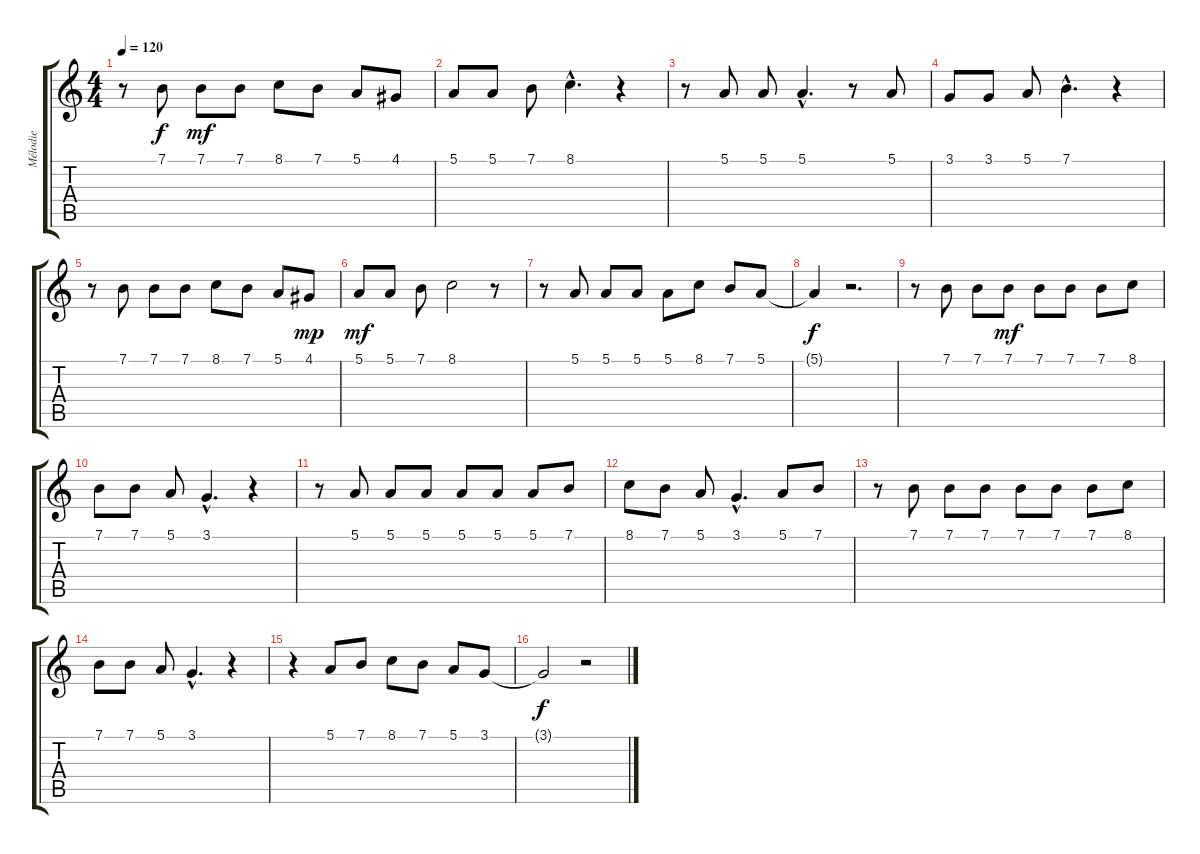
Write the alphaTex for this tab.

\track ("Mélodie" "Mélodie") {instrument tenorsax}
\staff {score tabs}
\tuning (E4 B3 G3 D3 A2 E2) {hide}
\ts (4 4)
\tempo 120
\clef g2
\ks c
r.8{dy f} 7.1.8 7.1.8{dy mf} 7.1.8 8.1.8 7.1.8 5.1.8 4.1.8 |
5.1.8 5.1.8 7.1.8 8.1{hac}.4{d} r.4 |
r.8 5.1.8 5.1.8 5.1{hac}.4{d} r.8 5.1.8 |
3.1.8 3.1.8 5.1.8 7.1{hac}.4{d} r.4 |
r.8 7.1.8 7.1.8 7.1.8 8.1.8 7.1.8 5.1.8 4.1.8{dy mp} |
5.1.8{dy mf} 5.1.8 7.1.8 8.1.2 r.8 |
r.8 5.1.8 5.1.8 5.1.8 5.1.8 8.1.8 7.1.8 5.1.8 |
5.1{t}.4{dy f} r.2{d} |
r.8 7.1.8 7.1.8 7.1.8{dy mf} 7.1.8 7.1.8 7.1.8 8.1.8 |
7.1.8 7.1.8 5.1.8 3.1{hac}.4{d} r.4 |
r.8 5.1.8 5.1.8 5.1.8 5.1.8 5.1.8 5.1.8 7.1.8 |
8.1.8 7.1.8 5.1.8 3.1{hac}.4{d} 5.1.8 7.1.8 |
r.8 7.1.8 7.1.8 7.1.8 7.1.8 7.1.8 7.1.8 8.1.8 |
7.1.8 7.1.8 5.1.8 3.1{hac}.4{d} r.4 |
r.4 5.1.8 7.1.8 8.1.8 7.1.8 5.1.8 3.1.8 |
3.1{t}.2{dy f} r.2
